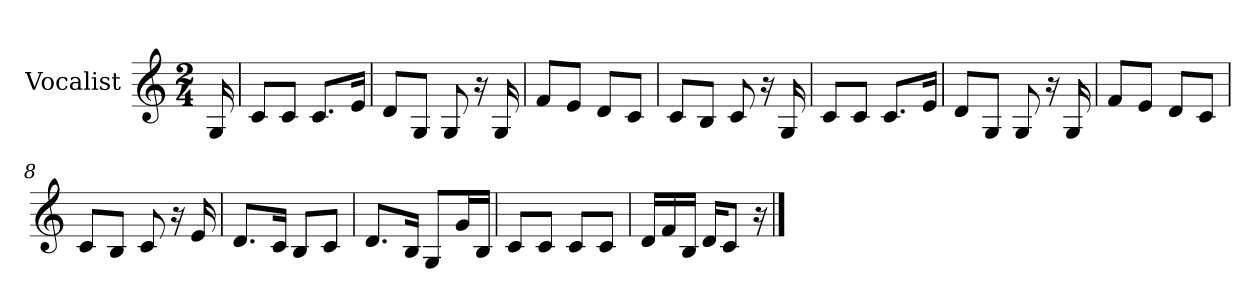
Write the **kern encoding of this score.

**kern
*part1
*staff1
*I"Vocalist
*k[]
*C:
*M2/4
=
16G
=1
8cL
8cJ
8.cL
16eJk
=2
8dL
8GJ
8G
16r
16G
=3
8fL
8eJ
8dL
8cJ
=4
8cL
8BJ
8c
16r
16G
=5
8cL
8cJ
8.cL
16eJk
=6
8dL
8GJ
8G
16r
16G
=7
8fL
8eJ
8dL
8cJ
=8
8cL
8BJ
8c
16r
16e
=9
8.dL
16cJk
8BL
8cJ
=10
8.dL
16BJk
8GL
16gL
16BJJ
=11
8cL
8cJ
8cL
8cJ
=12
16dLL
16f
16BJJ
16dKL
8cJ
16r
==
*-
